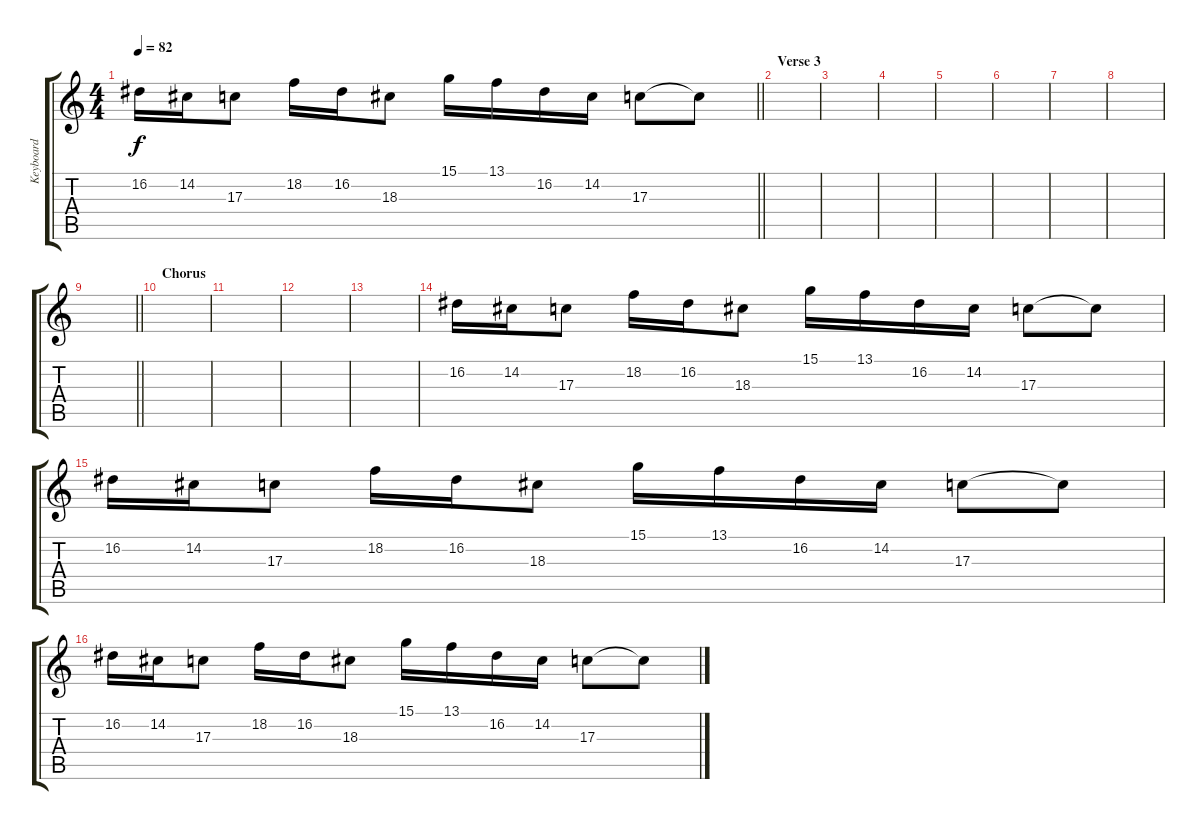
\track ("Keyboard" "Keyboard") {instrument lead1square}
\staff {score tabs}
\tuning (E4 B3 G3 D3 A2 E2) {hide}
\ts (4 4)
\tempo 82
\clef g2
\barLineRight lightlight
\ks c
16.2.16{dy f balance 16} 14.2.16 17.3.8{balance 0} 18.2.16 16.2.16 18.3.8{balance 16} 15.1.16 13.1.16 16.2.16{balance 0} 14.2.16 17.3.8 17.3{t}.8{balance 16} |
\section ("" "Verse 3")
|
|
|
|
|
|
|
\barLineRight lightlight
|
\section ("" "Chorus")
|
|
|
|
16.2.16{balance 16} 14.2.16 17.3.8{balance 0} 18.2.16 16.2.16 18.3.8{balance 16} 15.1.16 13.1.16 16.2.16{balance 0} 14.2.16 17.3.8 17.3{t}.8{balance 16} |
16.2.16{balance 16} 14.2.16 17.3.8{balance 0} 18.2.16 16.2.16 18.3.8{balance 16} 15.1.16 13.1.16 16.2.16{balance 0} 14.2.16 17.3.8 17.3{t}.8{balance 16} |
16.2.16{balance 16} 14.2.16 17.3.8{balance 0} 18.2.16 16.2.16 18.3.8{balance 16} 15.1.16 13.1.16 16.2.16{balance 0} 14.2.16 17.3.8 17.3{t}.8{balance 16}
